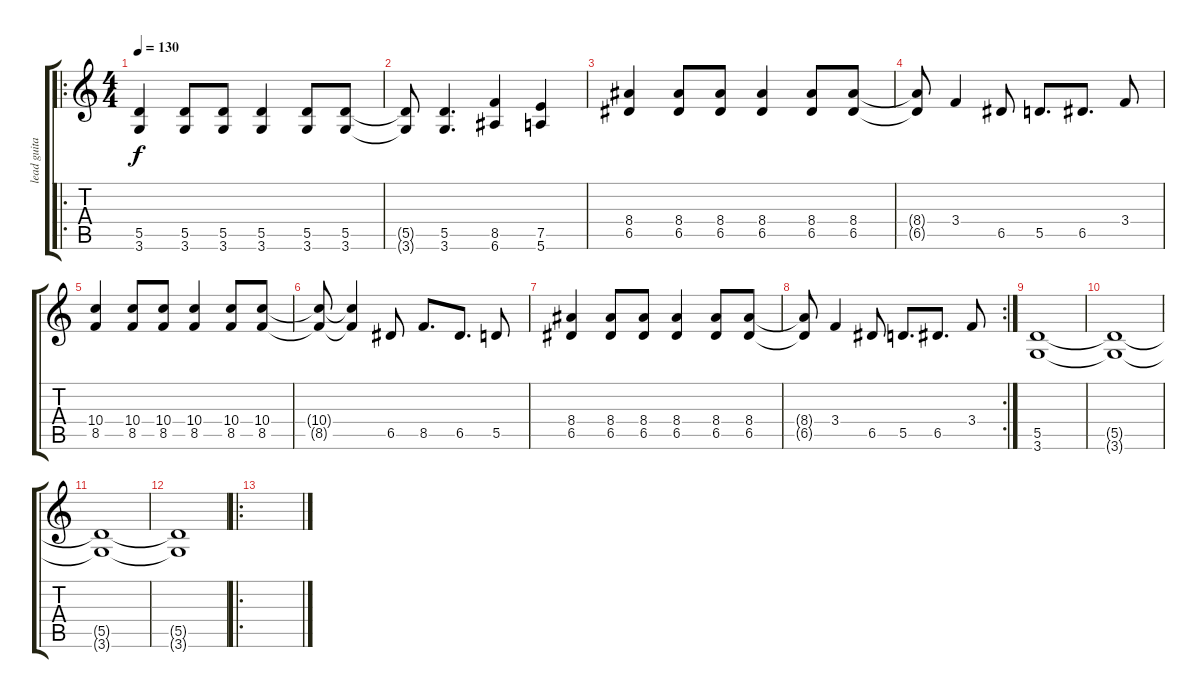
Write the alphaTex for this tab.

\track ("lead guitar " "lead guita") {instrument distortionguitar}
\staff {score tabs}
\tuning (E4 B3 G3 D3 A2 E2) {hide}
\ro
\ts (4 4)
\tempo 130
\clef g2
\ks c
(5.5 3.6).4{dy f} (5.5 3.6).8 (5.5 3.6).8 (5.5 3.6).4 (5.5 3.6).8 (5.5 3.6).8 |
(5.5{t} 3.6{t}).8 (5.5 3.6).4{d} (8.5 6.6).4 (7.5 5.6).4 |
(8.4 6.5).4 (8.4 6.5).8 (8.4 6.5).8 (8.4 6.5).4 (8.4 6.5).8 (8.4 6.5).8 |
(8.4{t} 6.5{t}).8 3.4.4 6.5.8 5.5.8{d} 6.5.8{d} 3.4.8 |
(10.4 8.5).4 (10.4 8.5).8 (10.4 8.5).8 (10.4 8.5).4 (10.4 8.5).8 (10.4 8.5).8 |
(10.4{t} 8.5{t}).8 (10.4{t} 8.5{t}).4 6.5.8 8.5.8{d} 6.5.8{d} 5.5.8 |
(8.4 6.5).4 (8.4 6.5).8 (8.4 6.5).8 (8.4 6.5).4 (8.4 6.5).8 (8.4 6.5).8 |
\rc 2
(8.4{t} 6.5{t}).8 3.4.4 6.5.8 5.5.8{d} 6.5.8{d} 3.4.8 |
(5.5 3.6).1 |
(5.5{t} 3.6{t}).1{volume 12} |
(5.5{t} 3.6{t}).1{volume 10} |
(5.5{t} 3.6{t}).1{volume 8} |
\ro
